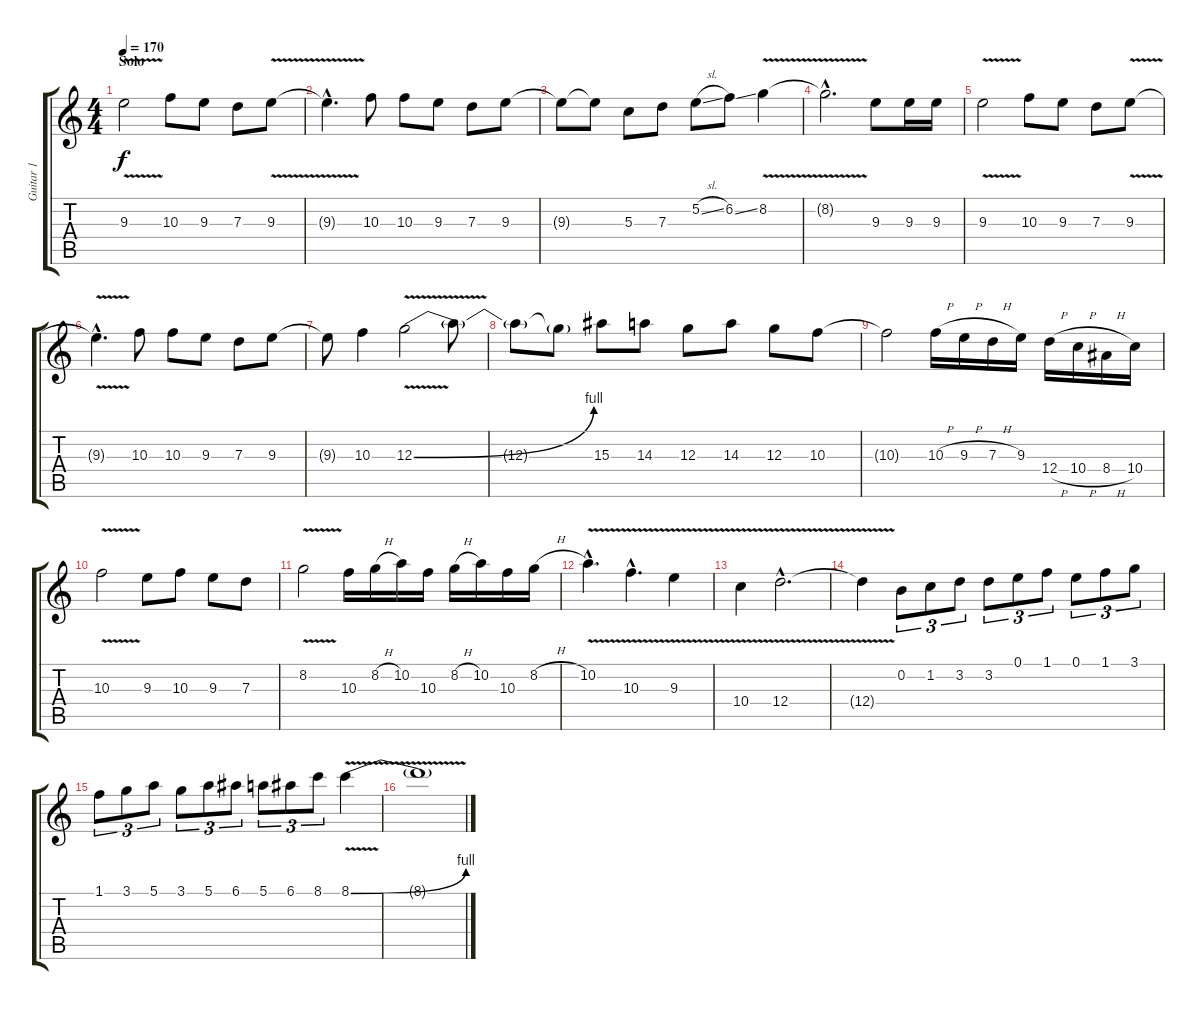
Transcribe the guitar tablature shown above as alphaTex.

\track ("Guitar 1" "Guitar 1") {instrument distortionguitar}
\staff {score tabs}
\tuning (E4 B3 G3 D3 A2 E2) {hide}
\ts (4 4)
\section ("" "Solo")
\tempo 170
\clef g2
\ks c
9.3{v}.2{dy f} 10.3.8 9.3.8 7.3.8 9.3{v}.8 |
9.3{hac t}.4{d} 10.3.8 10.3.8 9.3.8 7.3.8 9.3.8 |
9.3{t}.8 9.3{t}.8 5.3.8 7.3.8 5.2{sl}.8 6.2{ss}.8 8.2{v}.4 |
8.2{hac t}.2{d} 9.3.8 9.3.16 9.3.16 |
9.3{v}.2 10.3.8 9.3.8 7.3.8 9.3{v}.8 |
9.3{hac t}.4{d} 10.3.8 10.3.8 9.3.8 7.3.8 9.3.8 |
9.3{t}.8 10.3.4 12.3{be (bend 0 0 60 4) v}.2 12.3{t}.8 |
12.3{t}.8 12.3{t}.8 15.3.8 14.3.8 12.3.8 14.3.8 12.3.8 10.3.8 |
10.3{t}.2 10.3{h}.16 9.3{h}.16 7.3{h}.16 9.3.16 12.4{h}.16 10.4{h}.16 8.4{h}.16 10.4.16 |
10.3{v}.2 9.3.8 10.3.8 9.3.8 7.3.8 |
8.2{v}.2 10.3.16 8.2{h}.16 10.2.16 10.3.16 8.2{h}.16 10.2.16 10.3.16 8.2{h}.16 |
10.2{v hac}.4{d} 10.3{v hac}.4{d} 9.3{v}.4 |
10.4{v}.4 12.4{v hac}.2{d} |
12.4{t}.4 0.2.8{tu (3 2)} 1.2.8{tu (3 2)} 3.2.8{tu (3 2)} 3.2.8{tu (3 2)} 0.1.8{tu (3 2)} 1.1.8{tu (3 2)} 0.1.8{tu (3 2)} 1.1.8{tu (3 2)} 3.1.8{tu (3 2)} |
1.1.8{tu (3 2)} 3.1.8{tu (3 2)} 5.1.8{tu (3 2)} 3.1.8{tu (3 2)} 5.1.8{tu (3 2)} 6.1.8{tu (3 2)} 5.1.8{tu (3 2)} 6.1.8{tu (3 2)} 8.1.8{tu (3 2)} 8.1{be (bend 0 0 60 4) v}.4 |
8.1{t}.1
